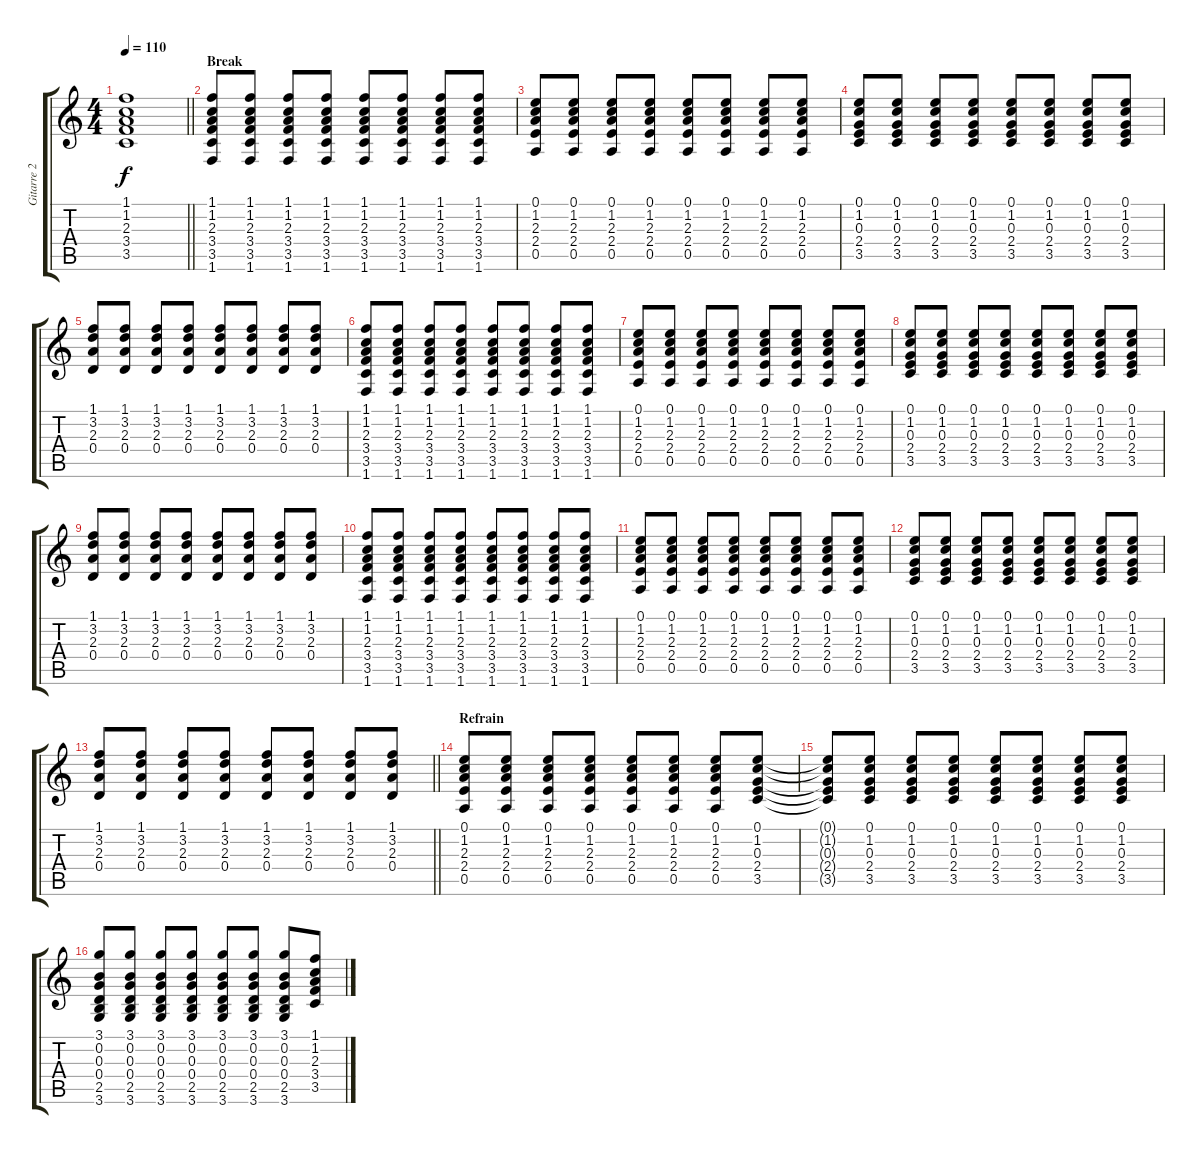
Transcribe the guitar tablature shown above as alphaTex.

\track ("Gitarre 2" "Gitarre 2") {instrument acousticguitarnylon}
\staff {score tabs}
\tuning (E4 B3 G3 D3 A2 E2) {hide}
\ts (4 4)
\tempo 110
\clef g2
\barLineRight lightlight
\ks c
(1.1{t} 1.2{t} 2.3{t} 3.4{t} 3.5{t}).1{dy f} |
\section ("" "Break")
(1.1 1.2 2.3 3.4 3.5 1.6).8{volume 16} (1.1 1.2 2.3 3.4 3.5 1.6).8 (1.1 1.2 2.3 3.4 3.5 1.6).8 (1.1 1.2 2.3 3.4 3.5 1.6).8 (1.1 1.2 2.3 3.4 3.5 1.6).8 (1.1 1.2 2.3 3.4 3.5 1.6).8 (1.1 1.2 2.3 3.4 3.5 1.6).8 (1.1 1.2 2.3 3.4 3.5 1.6).8 |
(0.1 1.2 2.3 2.4 0.5).8 (0.1 1.2 2.3 2.4 0.5).8 (0.1 1.2 2.3 2.4 0.5).8 (0.1 1.2 2.3 2.4 0.5).8 (0.1 1.2 2.3 2.4 0.5).8 (0.1 1.2 2.3 2.4 0.5).8 (0.1 1.2 2.3 2.4 0.5).8 (0.1 1.2 2.3 2.4 0.5).8 |
(0.1 1.2 0.3 2.4 3.5).8 (0.1 1.2 0.3 2.4 3.5).8 (0.1 1.2 0.3 2.4 3.5).8 (0.1 1.2 0.3 2.4 3.5).8 (0.1 1.2 0.3 2.4 3.5).8 (0.1 1.2 0.3 2.4 3.5).8 (0.1 1.2 0.3 2.4 3.5).8 (0.1 1.2 0.3 2.4 3.5).8 |
(1.1 3.2 2.3 0.4).8 (1.1 3.2 2.3 0.4).8 (1.1 3.2 2.3 0.4).8 (1.1 3.2 2.3 0.4).8 (1.1 3.2 2.3 0.4).8 (1.1 3.2 2.3 0.4).8 (1.1 3.2 2.3 0.4).8 (1.1 3.2 2.3 0.4).8 |
(1.1 1.2 2.3 3.4 3.5 1.6).8 (1.1 1.2 2.3 3.4 3.5 1.6).8 (1.1 1.2 2.3 3.4 3.5 1.6).8 (1.1 1.2 2.3 3.4 3.5 1.6).8 (1.1 1.2 2.3 3.4 3.5 1.6).8 (1.1 1.2 2.3 3.4 3.5 1.6).8 (1.1 1.2 2.3 3.4 3.5 1.6).8 (1.1 1.2 2.3 3.4 3.5 1.6).8 |
(0.1 1.2 2.3 2.4 0.5).8 (0.1 1.2 2.3 2.4 0.5).8 (0.1 1.2 2.3 2.4 0.5).8 (0.1 1.2 2.3 2.4 0.5).8 (0.1 1.2 2.3 2.4 0.5).8 (0.1 1.2 2.3 2.4 0.5).8 (0.1 1.2 2.3 2.4 0.5).8 (0.1 1.2 2.3 2.4 0.5).8 |
(0.1 1.2 0.3 2.4 3.5).8 (0.1 1.2 0.3 2.4 3.5).8 (0.1 1.2 0.3 2.4 3.5).8 (0.1 1.2 0.3 2.4 3.5).8 (0.1 1.2 0.3 2.4 3.5).8 (0.1 1.2 0.3 2.4 3.5).8 (0.1 1.2 0.3 2.4 3.5).8 (0.1 1.2 0.3 2.4 3.5).8 |
(1.1 3.2 2.3 0.4).8 (1.1 3.2 2.3 0.4).8 (1.1 3.2 2.3 0.4).8 (1.1 3.2 2.3 0.4).8 (1.1 3.2 2.3 0.4).8 (1.1 3.2 2.3 0.4).8 (1.1 3.2 2.3 0.4).8 (1.1 3.2 2.3 0.4).8 |
(1.1 1.2 2.3 3.4 3.5 1.6).8 (1.1 1.2 2.3 3.4 3.5 1.6).8 (1.1 1.2 2.3 3.4 3.5 1.6).8 (1.1 1.2 2.3 3.4 3.5 1.6).8 (1.1 1.2 2.3 3.4 3.5 1.6).8 (1.1 1.2 2.3 3.4 3.5 1.6).8 (1.1 1.2 2.3 3.4 3.5 1.6).8 (1.1 1.2 2.3 3.4 3.5 1.6).8 |
(0.1 1.2 2.3 2.4 0.5).8 (0.1 1.2 2.3 2.4 0.5).8 (0.1 1.2 2.3 2.4 0.5).8 (0.1 1.2 2.3 2.4 0.5).8 (0.1 1.2 2.3 2.4 0.5).8 (0.1 1.2 2.3 2.4 0.5).8 (0.1 1.2 2.3 2.4 0.5).8 (0.1 1.2 2.3 2.4 0.5).8 |
(0.1 1.2 0.3 2.4 3.5).8 (0.1 1.2 0.3 2.4 3.5).8 (0.1 1.2 0.3 2.4 3.5).8 (0.1 1.2 0.3 2.4 3.5).8 (0.1 1.2 0.3 2.4 3.5).8 (0.1 1.2 0.3 2.4 3.5).8 (0.1 1.2 0.3 2.4 3.5).8 (0.1 1.2 0.3 2.4 3.5).8 |
\barLineRight lightlight
(1.1 3.2 2.3 0.4).8 (1.1 3.2 2.3 0.4).8 (1.1 3.2 2.3 0.4).8 (1.1 3.2 2.3 0.4).8 (1.1 3.2 2.3 0.4).8 (1.1 3.2 2.3 0.4).8 (1.1 3.2 2.3 0.4).8 (1.1 3.2 2.3 0.4).8 |
\section ("" "Refrain")
(0.1 1.2 2.3 2.4 0.5).8 (0.1 1.2 2.3 2.4 0.5).8 (0.1 1.2 2.3 2.4 0.5).8 (0.1 1.2 2.3 2.4 0.5).8 (0.1 1.2 2.3 2.4 0.5).8 (0.1 1.2 2.3 2.4 0.5).8 (0.1 1.2 2.3 2.4 0.5).8 (0.1 1.2 0.3 2.4 3.5).8 |
(0.1{t} 1.2{t} 0.3{t} 2.4{t} 3.5{t}).8 (0.1 1.2 0.3 2.4 3.5).8 (0.1 1.2 0.3 2.4 3.5).8 (0.1 1.2 0.3 2.4 3.5).8 (0.1 1.2 0.3 2.4 3.5).8 (0.1 1.2 0.3 2.4 3.5).8 (0.1 1.2 0.3 2.4 3.5).8 (0.1 1.2 0.3 2.4 3.5).8 |
(3.1 0.2 0.3 0.4 2.5 3.6).8 (3.1 0.2 0.3 0.4 2.5 3.6).8 (3.1 0.2 0.3 0.4 2.5 3.6).8 (3.1 0.2 0.3 0.4 2.5 3.6).8 (3.1 0.2 0.3 0.4 2.5 3.6).8 (3.1 0.2 0.3 0.4 2.5 3.6).8 (3.1 0.2 0.3 0.4 2.5 3.6).8 (1.1 1.2 2.3 3.4 3.5).8
